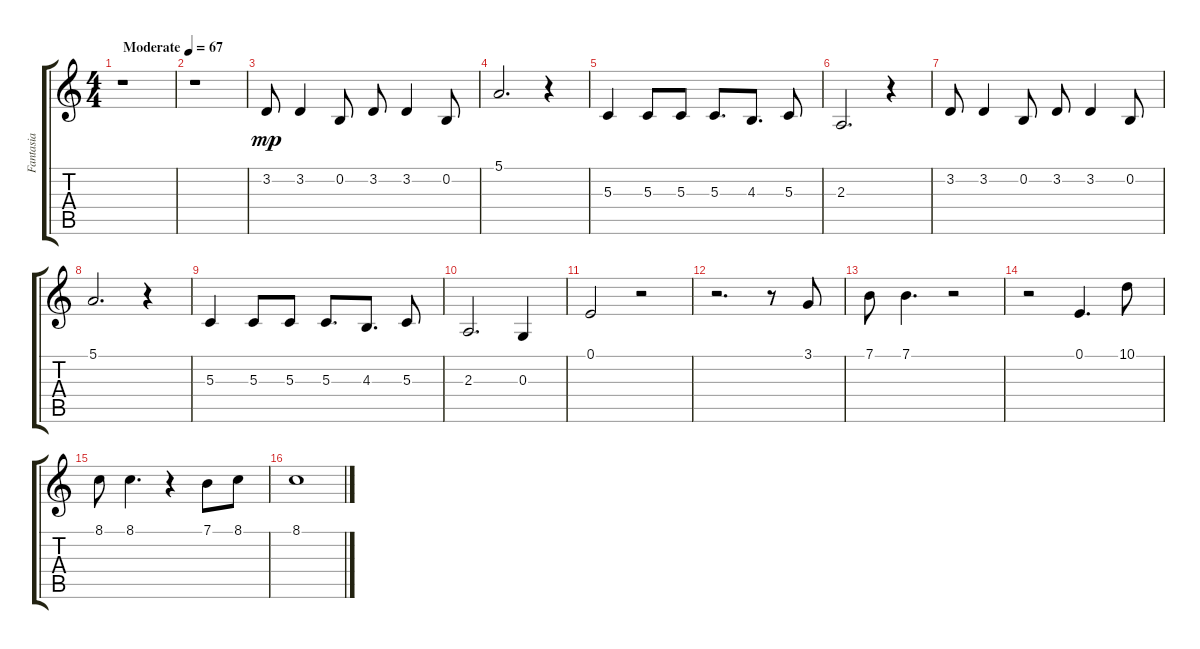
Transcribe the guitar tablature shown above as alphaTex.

\track ("Fantasia" "Fantasia") {instrument pad1newage}
\staff {score tabs}
\tuning (E4 B3 G3 D3 A2 E2) {hide}
\ts (4 4)
\tempo (67 "Moderate")
\clef g2
\ks c
r.1{dy mp instrument pad1newage} |
r.1 |
3.2.8 3.2.4 0.2.8 3.2.8 3.2.4 0.2.8 |
5.1.2{d} r.4 |
5.3.4 5.3.8 5.3.8 5.3.8{d} 4.3.8{d} 5.3.8 |
2.3.2{d} r.4 |
3.2.8 3.2.4 0.2.8 3.2.8 3.2.4 0.2.8 |
5.1.2{d} r.4 |
5.3.4 5.3.8 5.3.8 5.3.8{d} 4.3.8{d} 5.3.8 |
2.3.2{d} 0.3.4 |
0.1.2 r.2 |
r.2{d} r.8 3.1.8 |
7.1.8 7.1.4{d} r.2 |
r.2 0.1.4{d} 10.1.8 |
8.1.8 8.1.4{d} r.4 7.1.8 8.1.8 |
8.1.1
